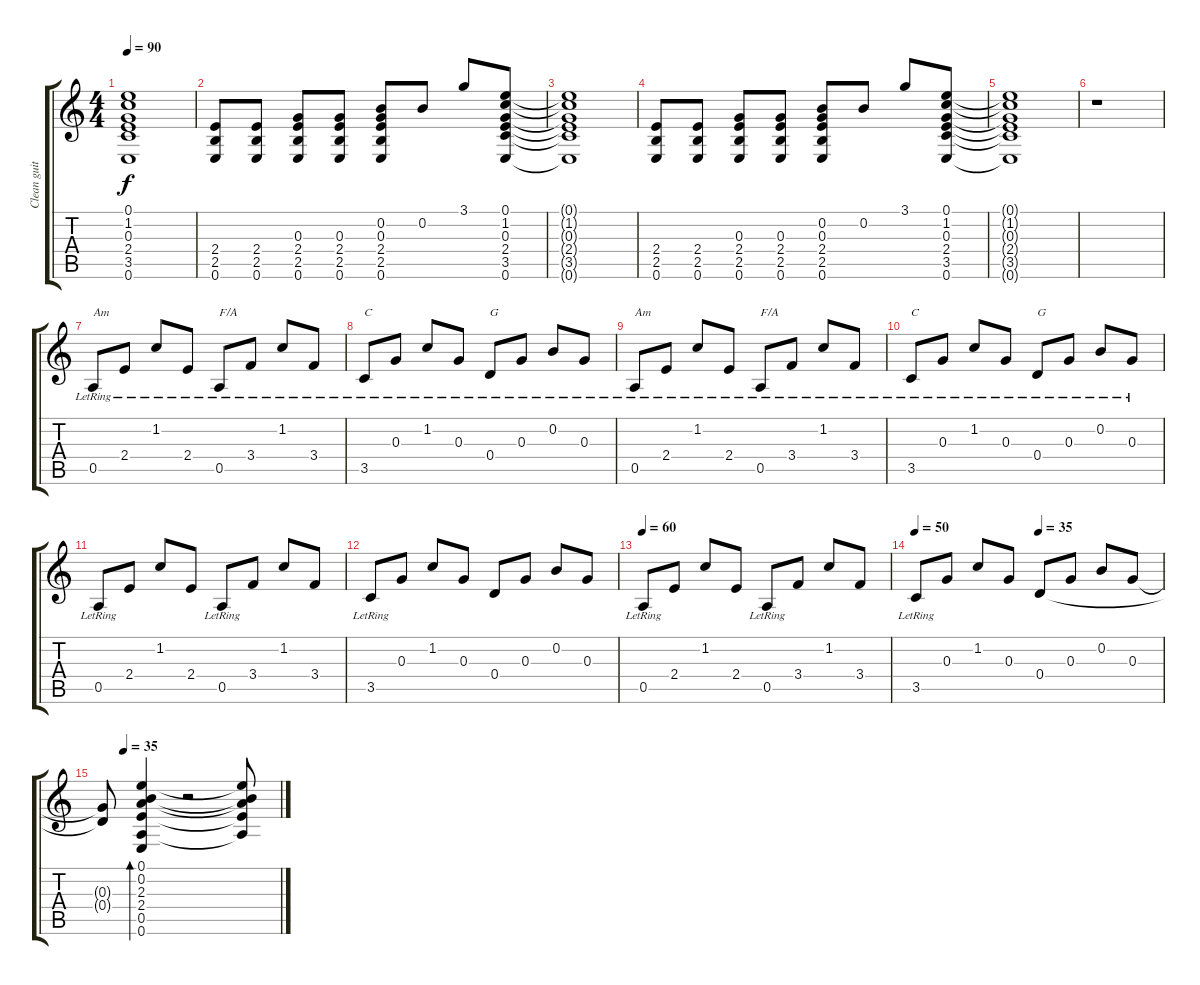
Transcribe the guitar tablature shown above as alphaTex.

\track ("Clean guitar" "Clean guit") {instrument electricguitarclean}
\staff {score tabs}
\tuning (E4 B3 G3 D3 A2 E2) {hide}
\ts (4 4)
\tempo 90
\clef g2
\ks c
(0.1{t} 1.2{t} 0.3{t} 2.4{t} 3.5{t} 0.6{t}).1{dy f} |
(2.4 2.5 0.6).8 (2.4 2.5 0.6).8 (0.3 2.4 2.5 0.6).8 (0.3 2.4 2.5 0.6).8 (0.2 0.3 2.4 2.5 0.6).8 0.2.8 3.1.8 (0.1 1.2 0.3 2.4 3.5 0.6).8 |
(0.1{t} 1.2{t} 0.3{t} 2.4{t} 3.5{t} 0.6{t}).1 |
(2.4 2.5 0.6).8 (2.4 2.5 0.6).8 (0.3 2.4 2.5 0.6).8 (0.3 2.4 2.5 0.6).8 (0.2 0.3 2.4 2.5 0.6).8 0.2.8 3.1.8 (0.1 1.2 0.3 2.4 3.5 0.6).8 |
(0.1{t} 1.2{t} 0.3{t} 2.4{t} 3.5{t} 0.6{t}).1 |
r.1 |
0.5{lr}.8{txt "Am"} 2.4{lr}.8 1.2{lr}.8 2.4{lr}.8 0.5{lr}.8{txt "F/A"} 3.4{lr}.8 1.2{lr}.8 3.4{lr}.8 |
3.5{lr}.8{txt "C"} 0.3{lr}.8 1.2{lr}.8 0.3{lr}.8 0.4{lr}.8{txt "G"} 0.3{lr}.8 0.2{lr}.8 0.3{lr}.8 |
0.5{lr}.8{txt "Am"} 2.4{lr}.8 1.2{lr}.8 2.4{lr}.8 0.5{lr}.8{txt "F/A"} 3.4{lr}.8 1.2{lr}.8 3.4{lr}.8 |
3.5{lr}.8{txt "C"} 0.3{lr}.8 1.2{lr}.8 0.3{lr}.8 0.4{lr}.8{txt "G"} 0.3{lr}.8 0.2{lr}.8 0.3{lr}.8 |
0.5{lr}.8 2.4.8 1.2.8 2.4.8 0.5{lr}.8 3.4.8 1.2.8 3.4.8 |
3.5{lr}.8 0.3.8 1.2.8 0.3.8 0.4.8 0.3.8 0.2.8 0.3.8 |
\tempo 60
0.5{lr}.8 2.4.8 1.2.8 2.4.8 0.5{lr}.8 3.4.8 1.2.8 3.4.8 |
\tempo 50
\tempo (35 0.5)
3.5{lr}.8 0.3.8 1.2.8 0.3.8 0.4.8 0.3.8 0.2.8 0.3.8 |
\tempo (35 0.125)
(0.3{t} 0.4{t}).8 (0.1 0.2 2.3 2.4 0.5 0.6).4{bd 480} r.2 (0.1{t} 0.2{t} 2.3{t} 2.4{t} 0.5{t}).8
